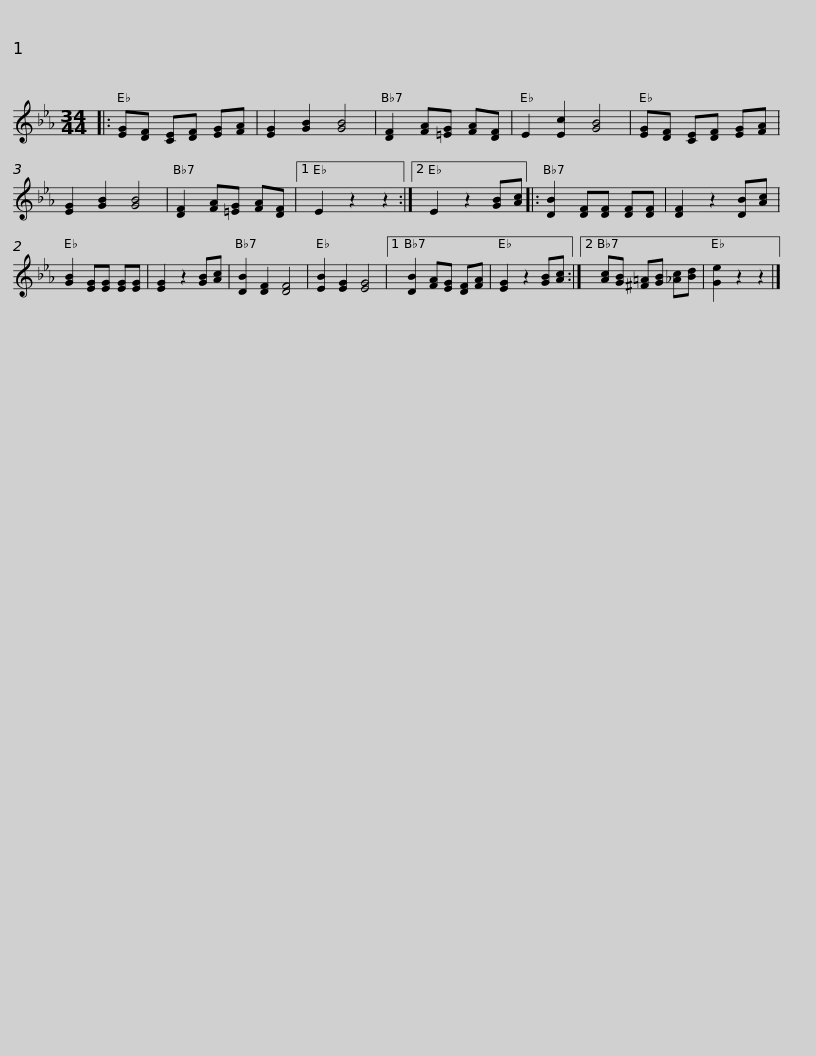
X:1
L:1/8
M:34/44
I:linebreak $
K:Eb
V:1 treble
V:1
|: [EG][DF] [CE][DF] [EG][FA] | [EG]2 [GB]2 [GB]4 | [DF]2 [FA][=EG] [FA][DF] | E2 [Ec]2 [GB]4 | [EG][DF] [CE][DF] [EG][FA] | %5
 [EG]2 [GB]2 [GB]4 | [DF]2 [FA][=EG] [FA][DF] |1 E2 z2 z2 :|2$ E2 z2 [GB][Ac] |: [DB]2 [DF][DF] [DF][DF] | %10
 [DF]2 z2 [DB][Ac] | [GB]2 [EG][EG] [EG][EG] | [EG]2 z2 [GB][Ac] | [DB]2 [DF]2 [DF]4 | [EB]2 [EG]2 [EG]4 |1 %15
 [DB]2 [FA][EG] [DF][FA] | [EG]2 z2 [GB][Ac] :|2$ [Ac][GB] [^F=A][GB] [_Ac][Bd] | [Ge]2 z2 z2 |] %19
